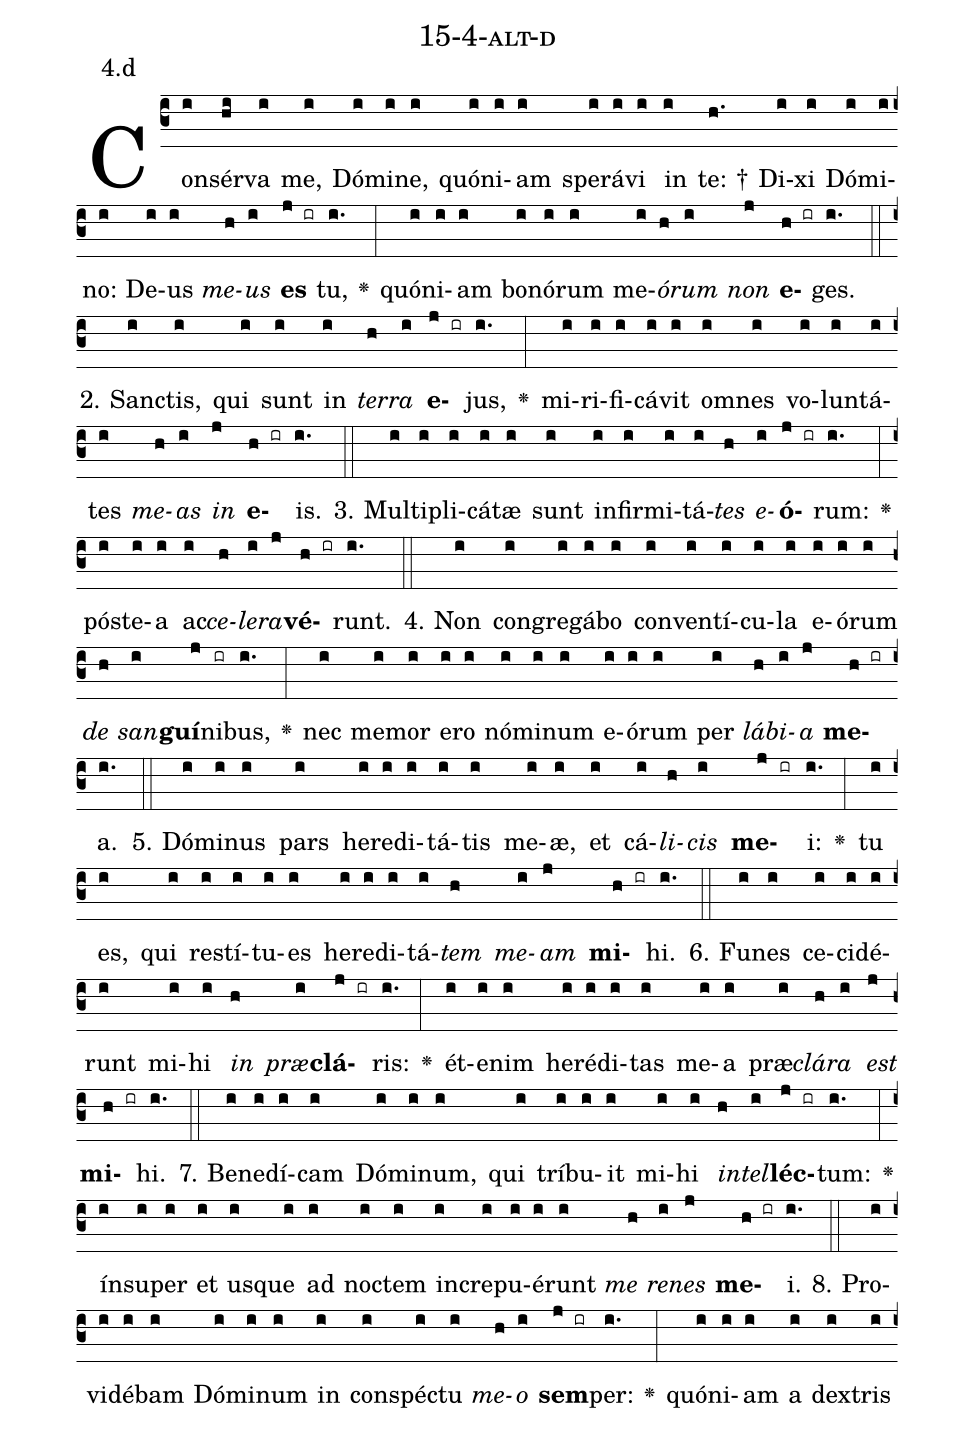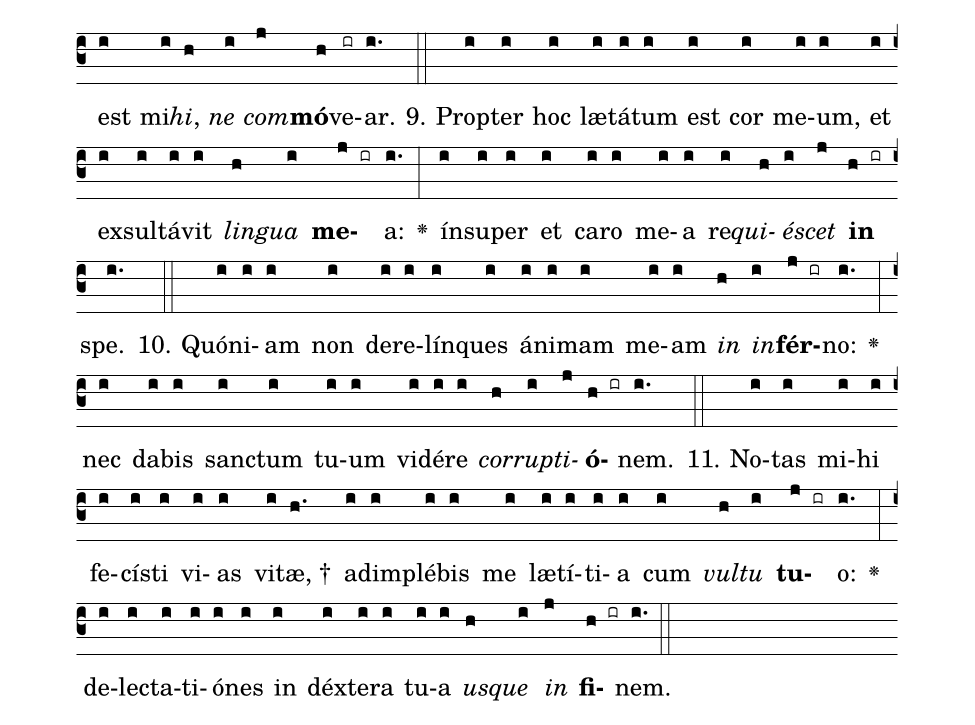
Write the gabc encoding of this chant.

name: 15-4-alt-d;
annotation: 4.d;
%%
(c3)Con(i)sér(hi)va(i) me,(i) Dó(i)mi(i)ne,(i) quón(i)i(i)am(i) spe(i)rá(i)vi(i) in(i) te: †(h.) Di(i)xi(i) Dó(i)mi(i)no:(i) De(i)us(i) <i>me</i>(h)<i>us</i>(i) <b>es</b>(j ir) tu,(i.) <v>\greheightstar</v>(:) quón(i)i(i)am(i) bo(i)nó(i)rum(i) me(i)<i>ó</i>(h)<i>rum</i>(i) <i>non</i>(j) <b>e</b>(h ir)ges.(i.) (::)
2. Sanc(i)tis,(i) qui(i) sunt(i) in(i) <i>ter</i>(h)<i>ra</i>(i) <b>e</b>(j ir)jus,(i.) <v>\greheightstar</v>(:) mi(i)ri(i)fi(i)cá(i)vit(i) om(i)nes(i) vo(i)lun(i)tá(i)tes(i) <i>me</i>(h)<i>as</i>(i) <i>in</i>(j) <b>e</b>(h ir)is.(i.) (::)
3. Mul(i)ti(i)pli(i)cá(i)tæ(i) sunt(i) in(i)fir(i)mi(i)tá(i)<i>tes</i>(h) <i>e</i>(i)<b>ó</b>(j ir)rum:(i.) <v>\greheightstar</v>(:) póst(i)e(i)a(i) ac(i)<i>ce</i>(h)<i>le</i>(i)<i>ra</i>(j)<b>vé</b>(h ir)runt.(i.) (::)
4. Non(i) con(i)gre(i)gá(i)bo(i) con(i)ven(i)tí(i)cu(i)la(i) e(i)ó(i)rum(i) <i>de</i>(h) <i>san</i>(i)<b>guí</b>(j)ni(ir)bus,(i.) <v>\greheightstar</v>(:) nec(i) me(i)mor(i) e(i)ro(i) nó(i)mi(i)num(i) e(i)ó(i)rum(i) per(i) <i>lá</i>(h)<i>bi</i>(i)<i>a</i>(j) <b>me</b>(h ir)a.(i.) (::)
5. Dó(i)mi(i)nus(i) pars(i) he(i)re(i)di(i)tá(i)tis(i) me(i)æ,(i) et(i) cá(i)<i>li</i>(h)<i>cis</i>(i) <b>me</b>(j ir)i:(i.) <v>\greheightstar</v>(:) tu(i) es,(i) qui(i) re(i)stí(i)tu(i)es(i) he(i)re(i)di(i)tá(i)<i>tem</i>(h) <i>me</i>(i)<i>am</i>(j) <b>mi</b>(h ir)hi.(i.) (::)
6. Fu(i)nes(i) ce(i)ci(i)dé(i)runt(i) mi(i)hi(i) <i>in</i>(h) <i>præ</i>(i)<b>clá</b>(j ir)ris:(i.) <v>\greheightstar</v>(:) ét(i)e(i)nim(i) he(i)ré(i)di(i)tas(i) me(i)a(i) præ(i)<i>clá</i>(h)<i>ra</i>(i) <i>est</i>(j) <b>mi</b>(h ir)hi.(i.) (::)
7. Be(i)ne(i)dí(i)cam(i) Dó(i)mi(i)num,(i) qui(i) trí(i)bu(i)it(i) mi(i)hi(i) <i>in</i>(h)<i>tel</i>(i)<b>léc</b>(j ir)tum:(i.) <v>\greheightstar</v>(:) ín(i)su(i)per(i) et(i) us(i)que(i) ad(i) noc(i)tem(i) in(i)cre(i)pu(i)é(i)runt(i) <i>me</i>(h) <i>re</i>(i)<i>nes</i>(j) <b>me</b>(h ir)i.(i.) (::)
8. Pro(i)vi(i)dé(i)bam(i) Dó(i)mi(i)num(i) in(i) con(i)spéc(i)tu(i) <i>me</i>(h)<i>o</i>(i) <b>sem</b>(j ir)per:(i.) <v>\greheightstar</v>(:) quón(i)i(i)am(i) a(i) dex(i)tris(i) est(i) mi(i)<i>hi</i>,(h) <i>ne</i>(i) <i>com</i>(j)<b>mó</b>(h)ve(ir)ar.(i.) (::)
9. Prop(i)ter(i) hoc(i) læ(i)tá(i)tum(i) est(i) cor(i) me(i)um,(i) et(i) ex(i)sul(i)tá(i)vit(i) <i>lin</i>(h)<i>gua</i>(i) <b>me</b>(j ir)a:(i.) <v>\greheightstar</v>(:) ín(i)su(i)per(i) et(i) ca(i)ro(i) me(i)a(i) re(i)<i>qui</i>(h)<i>é</i>(i)<i>scet</i>(j) <b>in</b>(h ir) spe.(i.) (::)
10. Quón(i)i(i)am(i) non(i) de(i)re(i)lín(i)ques(i) á(i)ni(i)mam(i) me(i)am(i) <i>in</i>(h) <i>in</i>(i)<b>fér</b>(j ir)no:(i.) <v>\greheightstar</v>(:) nec(i) da(i)bis(i) sanc(i)tum(i) tu(i)um(i) vi(i)dé(i)re(i) <i>cor</i>(h)<i>rup</i>(i)<i>ti</i>(j)<b>ó</b>(h ir)nem.(i.) (::)
11. No(i)tas(i) mi(i)hi(i) fe(i)cís(i)ti(i) vi(i)as(i) vi(i)tæ, †(h.) ad(i)im(i)plé(i)bis(i) me(i) læ(i)tí(i)ti(i)a(i) cum(i) <i>vul</i>(h)<i>tu</i>(i) <b>tu</b>(j ir)o:(i.) <v>\greheightstar</v>(:) de(i)lec(i)ta(i)ti(i)ó(i)nes(i) in(i) déx(i)te(i)ra(i) tu(i)a(i) <i>us</i>(h)<i>que</i>(i) <i>in</i>(j) <b>fi</b>(h ir)nem.(i.) (::)
